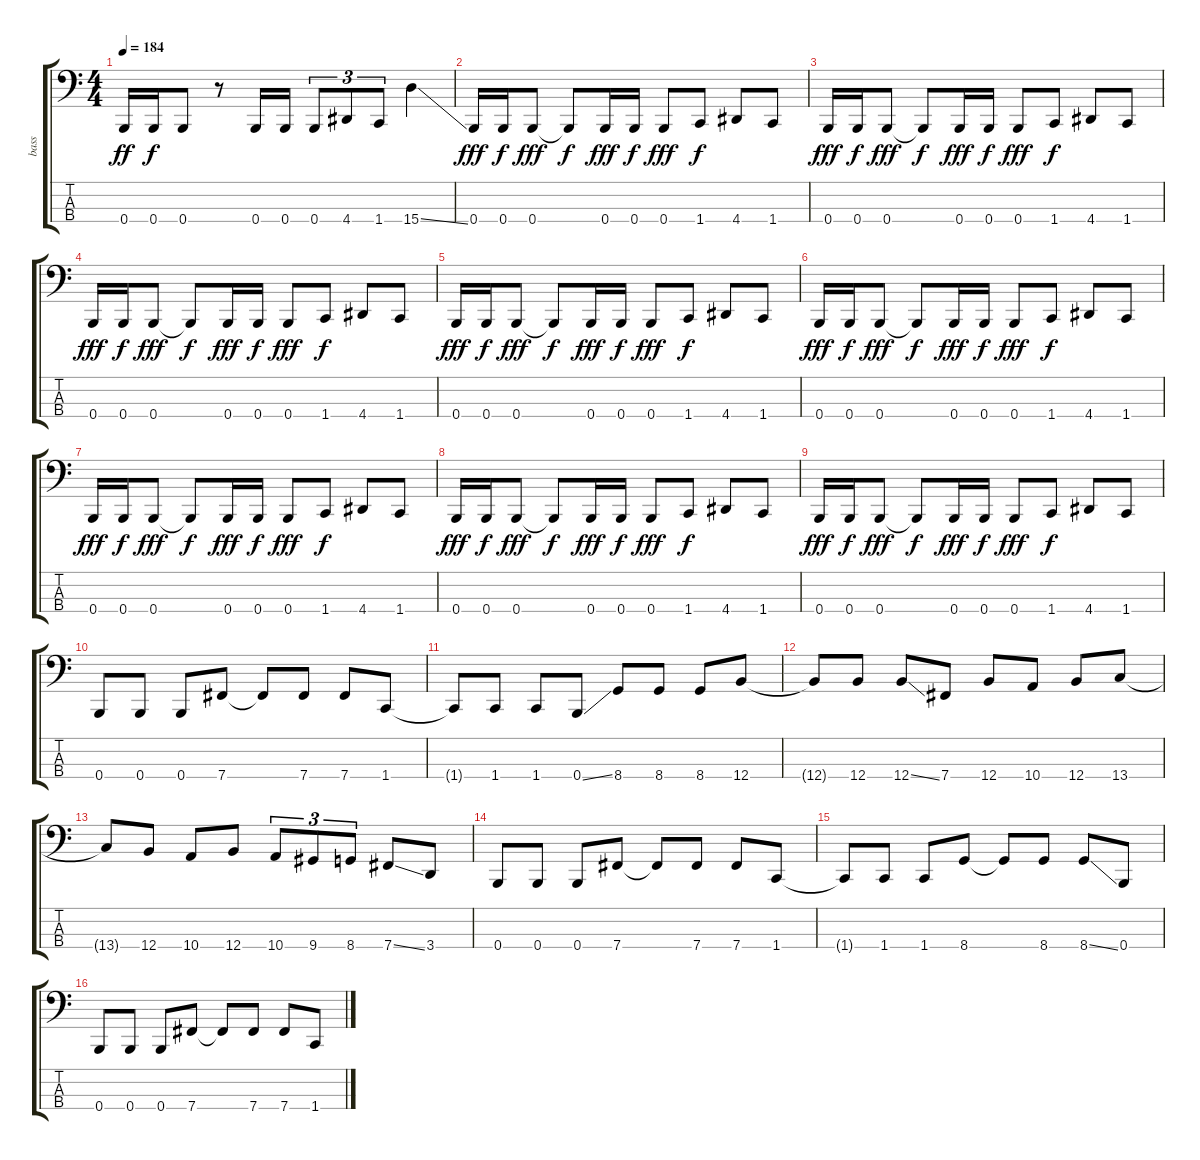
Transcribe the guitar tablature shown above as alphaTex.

\track ("bass" "bass") {instrument electricbassfinger}
\staff {score tabs}
\tuning (E2 B1 Gb1 B0) {hide}
\ts (4 4)
\tempo 184
\clef f4
\ks c
0.4.16{dy ff} 0.4.16{dy f} 0.4.8 r.8 0.4.16 0.4.16 0.4.8{tu (3 2)} 4.4.8{tu (3 2)} 1.4.8{tu (3 2)} 15.4{ss}.4 |
0.4.16{dy fff} 0.4.16{dy f} 0.4.8{dy fff} 0.4{t}.8{dy f} 0.4.16{dy fff} 0.4.16{dy f} 0.4.8{dy fff} 1.4.8{dy f} 4.4.8 1.4.8 |
0.4.16{dy fff} 0.4.16{dy f} 0.4.8{dy fff} 0.4{t}.8{dy f} 0.4.16{dy fff} 0.4.16{dy f} 0.4.8{dy fff} 1.4.8{dy f} 4.4.8 1.4.8 |
0.4.16{dy fff} 0.4.16{dy f} 0.4.8{dy fff} 0.4{t}.8{dy f} 0.4.16{dy fff} 0.4.16{dy f} 0.4.8{dy fff} 1.4.8{dy f} 4.4.8 1.4.8 |
0.4.16{dy fff} 0.4.16{dy f} 0.4.8{dy fff} 0.4{t}.8{dy f} 0.4.16{dy fff} 0.4.16{dy f} 0.4.8{dy fff} 1.4.8{dy f} 4.4.8 1.4.8 |
0.4.16{dy fff} 0.4.16{dy f} 0.4.8{dy fff} 0.4{t}.8{dy f} 0.4.16{dy fff} 0.4.16{dy f} 0.4.8{dy fff} 1.4.8{dy f} 4.4.8 1.4.8 |
0.4.16{dy fff} 0.4.16{dy f} 0.4.8{dy fff} 0.4{t}.8{dy f} 0.4.16{dy fff} 0.4.16{dy f} 0.4.8{dy fff} 1.4.8{dy f} 4.4.8 1.4.8 |
0.4.16{dy fff} 0.4.16{dy f} 0.4.8{dy fff} 0.4{t}.8{dy f} 0.4.16{dy fff} 0.4.16{dy f} 0.4.8{dy fff} 1.4.8{dy f} 4.4.8 1.4.8 |
0.4.16{dy fff} 0.4.16{dy f} 0.4.8{dy fff} 0.4{t}.8{dy f} 0.4.16{dy fff} 0.4.16{dy f} 0.4.8{dy fff} 1.4.8{dy f} 4.4.8 1.4.8 |
0.4.8 0.4.8 0.4.8 7.4.8 7.4{t}.8 7.4.8 7.4.8 1.4.8 |
1.4{t}.8 1.4.8 1.4.8 0.4{ss}.8 8.4.8 8.4.8 8.4.8 12.4.8 |
12.4{t}.8 12.4.8 12.4{ss}.8 7.4.8 12.4.8 10.4.8 12.4.8 13.4.8 |
13.4{t}.8 12.4.8 10.4.8 12.4.8 10.4.8{tu (3 2)} 9.4.8{tu (3 2)} 8.4.8{tu (3 2)} 7.4{ss}.8 3.4.8 |
0.4.8 0.4.8 0.4.8 7.4.8 7.4{t}.8 7.4.8 7.4.8 1.4.8 |
1.4{t}.8 1.4.8 1.4.8 8.4.8 8.4{t}.8 8.4.8 8.4{ss}.8 0.4.8 |
0.4.8 0.4.8 0.4.8 7.4.8 7.4{t}.8 7.4.8 7.4.8 1.4.8
